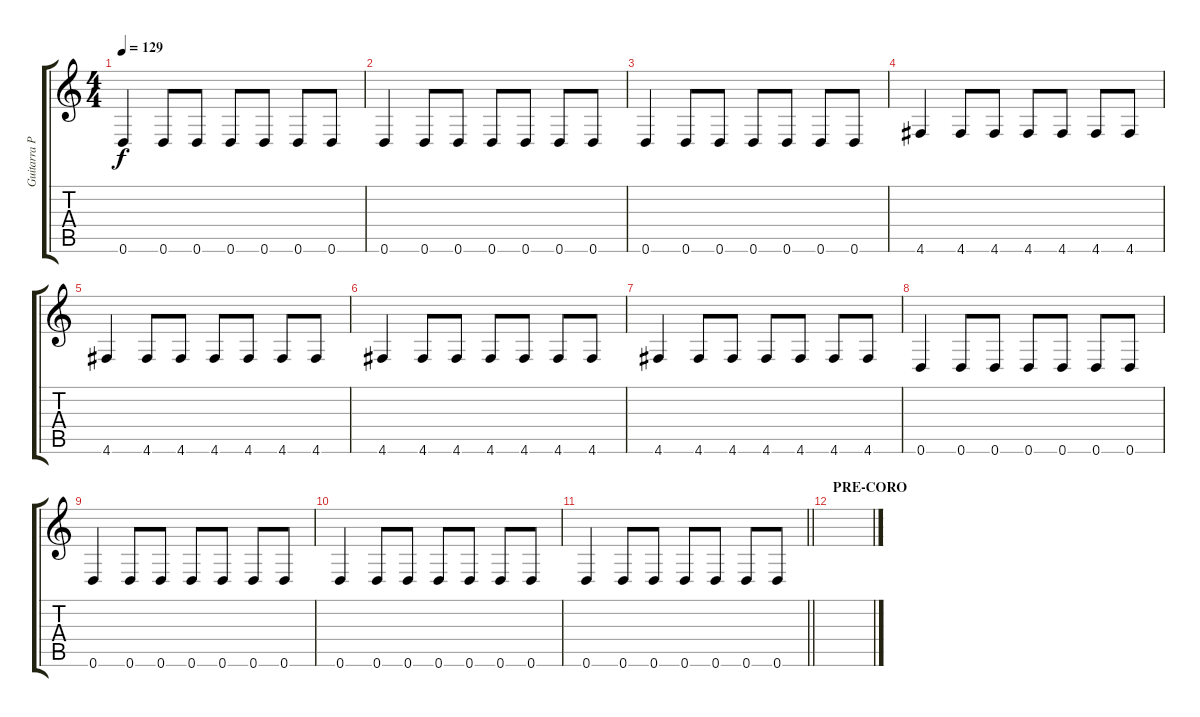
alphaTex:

\track ("Guitarra Principal" "Guitarra P") {instrument distortionguitar}
\staff {score tabs}
\tuning (E4 B3 G3 D3 A2 D2) {hide}
\ts (4 4)
\tempo 129
\clef g2
\ks c
0.6.4{dy f} 0.6.8 0.6.8 0.6.8 0.6.8 0.6.8 0.6.8 |
0.6.4 0.6.8 0.6.8 0.6.8 0.6.8 0.6.8 0.6.8 |
0.6.4 0.6.8 0.6.8 0.6.8 0.6.8 0.6.8 0.6.8 |
4.6.4 4.6.8 4.6.8 4.6.8 4.6.8 4.6.8 4.6.8 |
4.6.4 4.6.8 4.6.8 4.6.8 4.6.8 4.6.8 4.6.8 |
4.6.4 4.6.8 4.6.8 4.6.8 4.6.8 4.6.8 4.6.8 |
4.6.4 4.6.8 4.6.8 4.6.8 4.6.8 4.6.8 4.6.8 |
0.6.4 0.6.8 0.6.8 0.6.8 0.6.8 0.6.8 0.6.8 |
0.6.4 0.6.8 0.6.8 0.6.8 0.6.8 0.6.8 0.6.8 |
0.6.4 0.6.8 0.6.8 0.6.8 0.6.8 0.6.8 0.6.8 |
\barLineRight lightlight
0.6.4 0.6.8 0.6.8 0.6.8 0.6.8 0.6.8 0.6.8 |
\section ("" "PRE-CORO")
